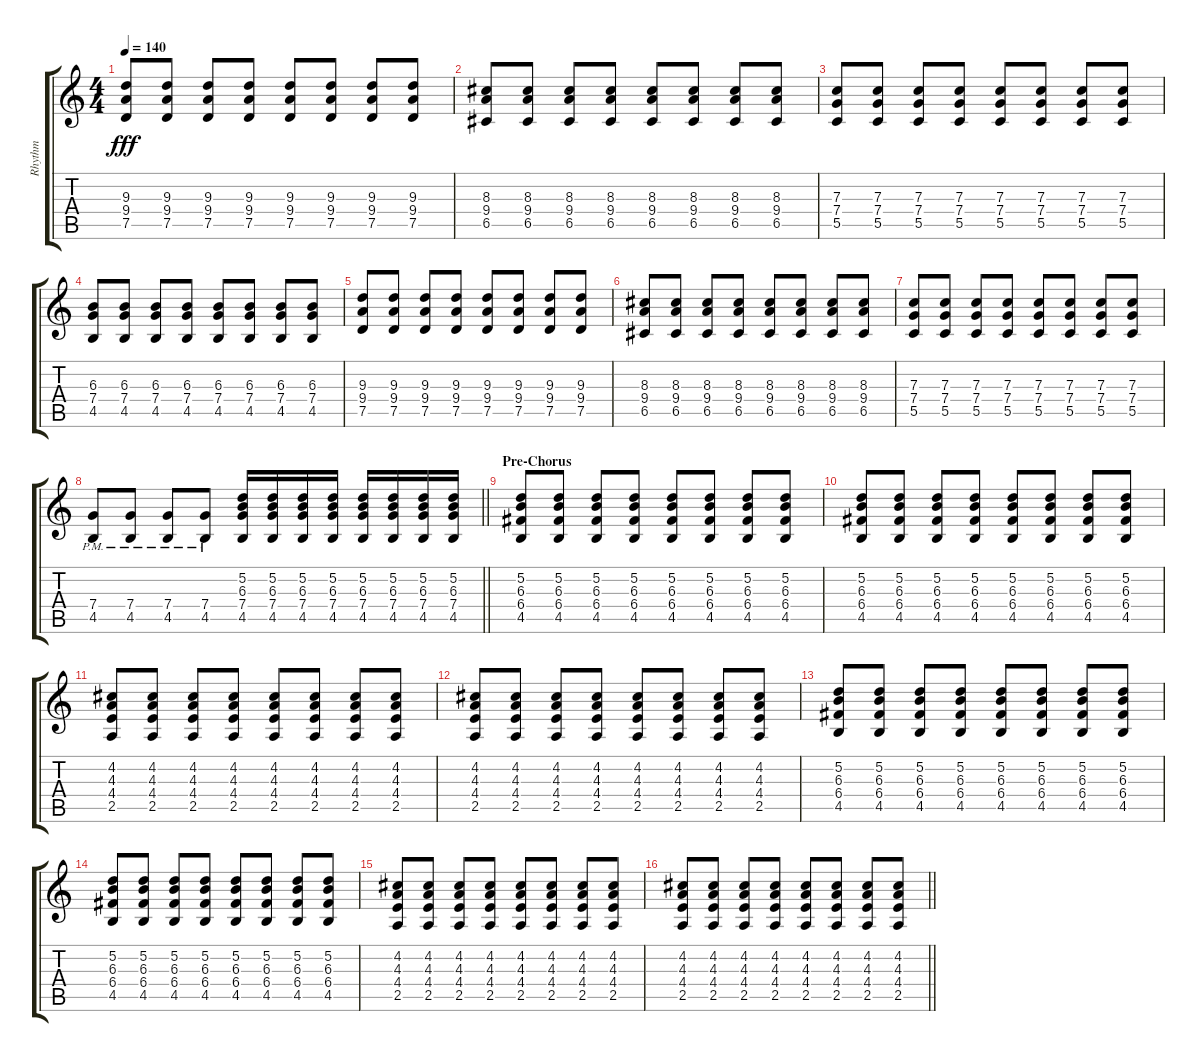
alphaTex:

\track ("Rhythm" "Rhythm") {instrument overdrivenguitar}
\staff {score tabs}
\tuning (D4 A3 F3 C3 G2 D2) {hide}
\ts (4 4)
\tempo 140
\clef g2
\ks c
(9.3 9.4 7.5).8{dy fff} (9.3 9.4 7.5).8 (9.3 9.4 7.5).8 (9.3 9.4 7.5).8 (9.3 9.4 7.5).8 (9.3 9.4 7.5).8 (9.3 9.4 7.5).8 (9.3 9.4 7.5).8 |
(8.3 9.4 6.5).8 (8.3 9.4 6.5).8 (8.3 9.4 6.5).8 (8.3 9.4 6.5).8 (8.3 9.4 6.5).8 (8.3 9.4 6.5).8 (8.3 9.4 6.5).8 (8.3 9.4 6.5).8 |
(7.3 7.4 5.5).8 (7.3 7.4 5.5).8 (7.3 7.4 5.5).8 (7.3 7.4 5.5).8 (7.3 7.4 5.5).8 (7.3 7.4 5.5).8 (7.3 7.4 5.5).8 (7.3 7.4 5.5).8 |
(6.3 7.4 4.5).8 (6.3 7.4 4.5).8 (6.3 7.4 4.5).8 (6.3 7.4 4.5).8 (6.3 7.4 4.5).8 (6.3 7.4 4.5).8 (6.3 7.4 4.5).8 (6.3 7.4 4.5).8 |
(9.3 9.4 7.5).8 (9.3 9.4 7.5).8 (9.3 9.4 7.5).8 (9.3 9.4 7.5).8 (9.3 9.4 7.5).8 (9.3 9.4 7.5).8 (9.3 9.4 7.5).8 (9.3 9.4 7.5).8 |
(8.3 9.4 6.5).8 (8.3 9.4 6.5).8 (8.3 9.4 6.5).8 (8.3 9.4 6.5).8 (8.3 9.4 6.5).8 (8.3 9.4 6.5).8 (8.3 9.4 6.5).8 (8.3 9.4 6.5).8 |
(7.3 7.4 5.5).8 (7.3 7.4 5.5).8 (7.3 7.4 5.5).8 (7.3 7.4 5.5).8 (7.3 7.4 5.5).8 (7.3 7.4 5.5).8 (7.3 7.4 5.5).8 (7.3 7.4 5.5).8 |
\barLineRight lightlight
(7.4{pm} 4.5{pm}).8 (7.4{pm} 4.5{pm}).8 (7.4{pm} 4.5{pm}).8 (7.4{pm} 4.5{pm}).8 (5.2 6.3 7.4 4.5).16 (5.2 6.3 7.4 4.5).16 (5.2 6.3 7.4 4.5).16 (5.2 6.3 7.4 4.5).16 (5.2 6.3 7.4 4.5).16 (5.2 6.3 7.4 4.5).16 (5.2 6.3 7.4 4.5).16 (5.2 6.3 7.4 4.5).16 |
\section ("" "Pre-Chorus")
(5.2 6.3 6.4 4.5).8 (5.2 6.3 6.4 4.5).8 (5.2 6.3 6.4 4.5).8 (5.2 6.3 6.4 4.5).8 (5.2 6.3 6.4 4.5).8 (5.2 6.3 6.4 4.5).8 (5.2 6.3 6.4 4.5).8 (5.2 6.3 6.4 4.5).8 |
(5.2 6.3 6.4 4.5).8 (5.2 6.3 6.4 4.5).8 (5.2 6.3 6.4 4.5).8 (5.2 6.3 6.4 4.5).8 (5.2 6.3 6.4 4.5).8 (5.2 6.3 6.4 4.5).8 (5.2 6.3 6.4 4.5).8 (5.2 6.3 6.4 4.5).8 |
(4.2 4.3 4.4 2.5).8 (4.2 4.3 4.4 2.5).8 (4.2 4.3 4.4 2.5).8 (4.2 4.3 4.4 2.5).8 (4.2 4.3 4.4 2.5).8 (4.2 4.3 4.4 2.5).8 (4.2 4.3 4.4 2.5).8 (4.2 4.3 4.4 2.5).8 |
(4.2 4.3 4.4 2.5).8 (4.2 4.3 4.4 2.5).8 (4.2 4.3 4.4 2.5).8 (4.2 4.3 4.4 2.5).8 (4.2 4.3 4.4 2.5).8 (4.2 4.3 4.4 2.5).8 (4.2 4.3 4.4 2.5).8 (4.2 4.3 4.4 2.5).8 |
(5.2 6.3 6.4 4.5).8 (5.2 6.3 6.4 4.5).8 (5.2 6.3 6.4 4.5).8 (5.2 6.3 6.4 4.5).8 (5.2 6.3 6.4 4.5).8 (5.2 6.3 6.4 4.5).8 (5.2 6.3 6.4 4.5).8 (5.2 6.3 6.4 4.5).8 |
(5.2 6.3 6.4 4.5).8 (5.2 6.3 6.4 4.5).8 (5.2 6.3 6.4 4.5).8 (5.2 6.3 6.4 4.5).8 (5.2 6.3 6.4 4.5).8 (5.2 6.3 6.4 4.5).8 (5.2 6.3 6.4 4.5).8 (5.2 6.3 6.4 4.5).8 |
(4.2 4.3 4.4 2.5).8 (4.2 4.3 4.4 2.5).8 (4.2 4.3 4.4 2.5).8 (4.2 4.3 4.4 2.5).8 (4.2 4.3 4.4 2.5).8 (4.2 4.3 4.4 2.5).8 (4.2 4.3 4.4 2.5).8 (4.2 4.3 4.4 2.5).8 |
\barLineRight lightlight
(4.2 4.3 4.4 2.5).8 (4.2 4.3 4.4 2.5).8 (4.2 4.3 4.4 2.5).8 (4.2 4.3 4.4 2.5).8 (4.2 4.3 4.4 2.5).8 (4.2 4.3 4.4 2.5).8 (4.2 4.3 4.4 2.5).8 (4.2 4.3 4.4 2.5).8
